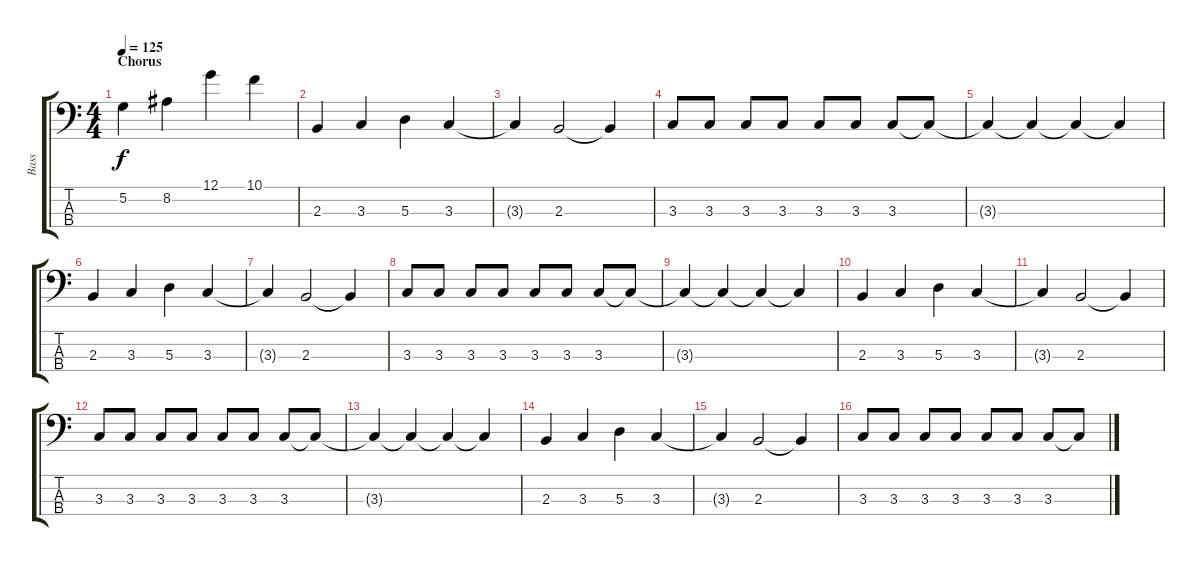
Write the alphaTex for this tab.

\track ("Bass" "Bass") {instrument electricbassfinger}
\staff {score tabs}
\tuning (G2 D2 A1 E1) {hide}
\ts (4 4)
\section ("" "Chorus")
\tempo 125
\clef f4
\ks c
5.2.4{dy f} 8.2.4 12.1.4 10.1.4 |
2.3.4 3.3.4 5.3.4 3.3.4 |
3.3{t}.4 2.3.2 2.3{t}.4 |
3.3.8 3.3.8 3.3.8 3.3.8 3.3.8 3.3.8 3.3.8 3.3{t}.8 |
3.3{t}.4 3.3{t}.4 3.3{t}.4 3.3{t}.4 |
2.3.4 3.3.4 5.3.4 3.3.4 |
3.3{t}.4 2.3.2 2.3{t}.4 |
3.3.8 3.3.8 3.3.8 3.3.8 3.3.8 3.3.8 3.3.8 3.3{t}.8 |
3.3{t}.4 3.3{t}.4 3.3{t}.4 3.3{t}.4 |
2.3.4 3.3.4 5.3.4 3.3.4 |
3.3{t}.4 2.3.2 2.3{t}.4 |
3.3.8 3.3.8 3.3.8 3.3.8 3.3.8 3.3.8 3.3.8 3.3{t}.8 |
3.3{t}.4 3.3{t}.4 3.3{t}.4 3.3{t}.4 |
2.3.4 3.3.4 5.3.4 3.3.4 |
3.3{t}.4 2.3.2 2.3{t}.4 |
3.3.8 3.3.8 3.3.8 3.3.8 3.3.8 3.3.8 3.3.8 3.3{t}.8
